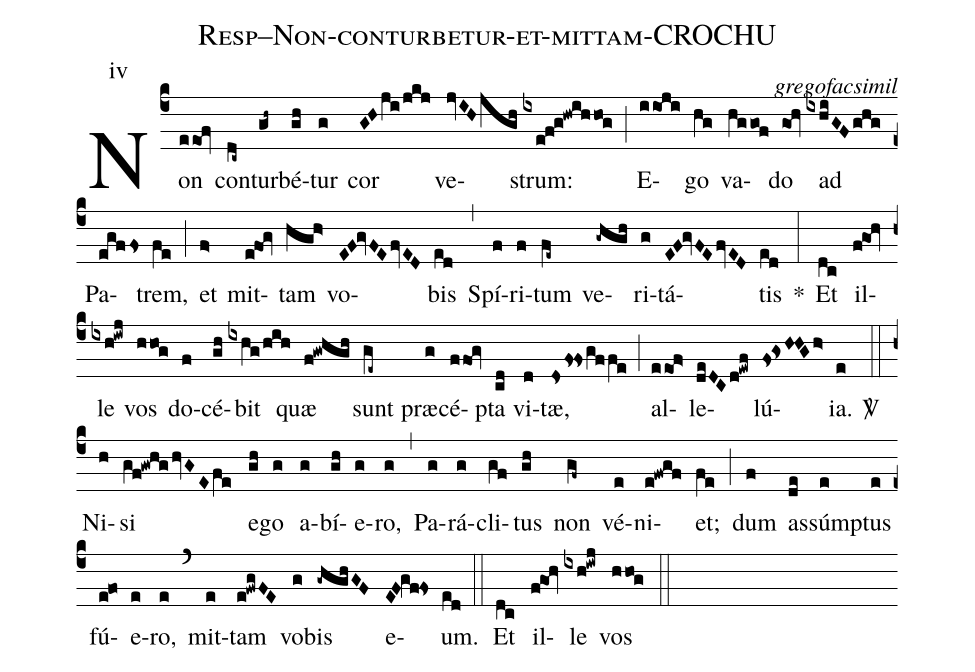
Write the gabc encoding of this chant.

name: Resp--Non-conturbetur-et-mittam-CROCHU;
commentary: gregofacsimil;
annotation: iv;
%%
(c4) Non(eeOf) con(dc~)tur(gh~)bé(gh)tur(g) cor(GHji/jkj) ve(jvIHjgh)strum:(ixe!f!g!hwihhog) (;) E(iioji)go(hg) va(hg/gof)do(gOh) ad(ixhiGFghg) Pa(egffs)trem,(fe) (;) et(f>) mit(efOg)tam(hgh>) vo(EF!gvFEfvED)bis(ed) (,) Spí(f)ri(f)tum(fe~) ve(-ghgh)ri(g)tá(EF!gvFEfvED)tis(ed) *(:) Et(dc) il(fgOh)le(ixh!iwj) vos(hhog) do(f)cé(gh)bit(ixhg/hih) quæ(f!gwhgh) sunt(ge~) præ(g)cé(ffOg)pta(cd) vi(d)tæ,(dsfs!fsgffe) (;) al(eeOf>)le(deDCd!ewf)lú(fs!gsH!HGh>)ia.(e)
<sp>V/</sp>(::) Ni(h)si(gf!gwhg/hvGEfe) e(gh)go(g) a(g)bí(gh)e(g)ro,(g) (,) Pa(g)rá(g)cli(gf)tus(gh) non(gf~) vé(e)ni(e!fwgf)et;(fe) (;) dum(f) as(de)súm(e)ptus(e) fú(e!fo)e(e)ro,(e) (`) mit(e)tam(e!fwgFE) vo(g)bis(-ghghGF) e(EF!gf!fs)um.(ed) (::)  Et(dc) il(fgOh)le(ixh!iwj) vos(hhog) (::)
